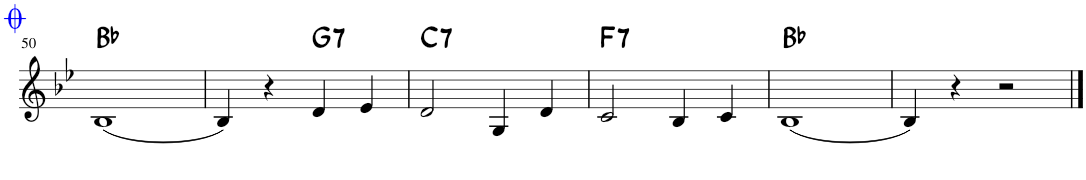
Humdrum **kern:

**kern	**harte
*part1	*part1
*staff1	*
*I"Piano	*
*I'Pno.	*
!!LO:PB:g=z
*clefG2	*
*k[b-e-]	*
*M4/4	*
=50	=50
(1B-	Bb:maj
=51	=51
4B-/)	.
4r	.
!	!LO:H:kt=7
4d/	G:7
4e-/	.
=52	=52
!	!LO:H:kt=7
2d/	C:7
4G/	.
4d/	.
=53	=53
!	!LO:H:kt=7
2c/	F:7
4B-/	.
4c/	.
=54	=54
(1B-	Bb:maj
=55	=55
4B-/)	.
4r	.
2r	.
==	==
*-	*-
